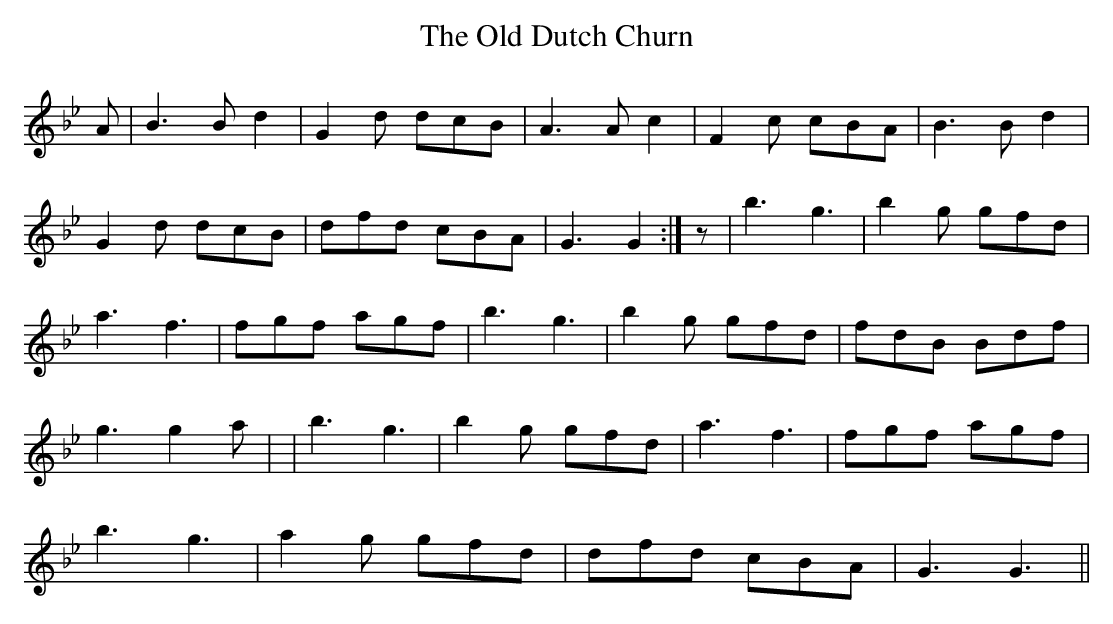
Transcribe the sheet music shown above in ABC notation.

X:1
T:Old Dutch Churn, The
E:16
K:Gm
A| B3 B d2| G2 d dcB| A3 A c2| F2 c cBA| B3 B d2|
 G2 d dcB| dfd cBA| G3 G2:| z| b3 g3| b2 g gfd|
 a3 f3 | fgf agf| b3 g3| b2 g gfd| fdB Bdf|
 g3 g2 a| | b3 g3| b2 g gfd| a3 f3 | fgf agf|
b3 g3| a2 g gfd| dfd cBA| G3 G3||
